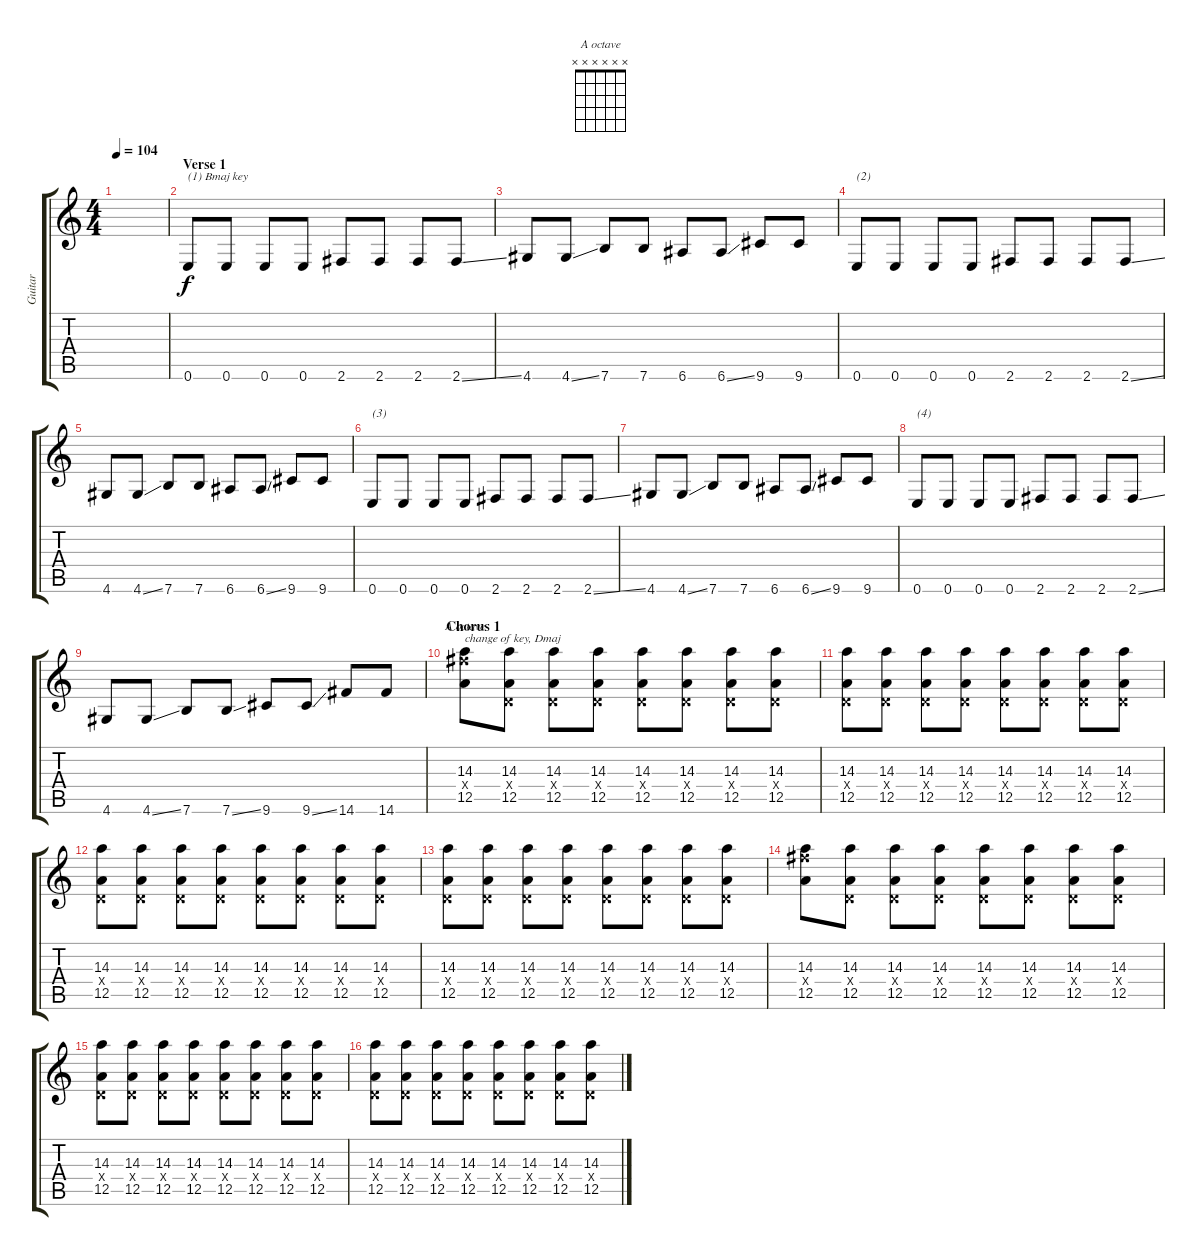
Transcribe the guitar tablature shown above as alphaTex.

\track ("Guitar" "Guitar") {instrument overdrivenguitar}
\staff {score tabs}
\tuning (E4 B3 G3 D3 A2 E2) {hide}
\chord ("A octave" x x x x x x)
\ts (4 4)
\tempo 104
\clef g2
\ks c
|
\section ("" "Verse 1")
0.6.8{txt "(1) Bmaj key"} 0.6.8 0.6.8 0.6.8 2.6.8 2.6.8 2.6.8 2.6{ss}.8 |
4.6.8 4.6{ss}.8 7.6.8 7.6.8 6.6.8 6.6{ss}.8 9.6.8 9.6.8 |
0.6.8{txt "(2)"} 0.6.8 0.6.8 0.6.8 2.6.8 2.6.8 2.6.8 2.6{ss}.8 |
4.6.8 4.6{ss}.8 7.6.8 7.6.8 6.6.8 6.6{ss}.8 9.6.8 9.6.8 |
0.6.8{txt "(3)"} 0.6.8 0.6.8 0.6.8 2.6.8 2.6.8 2.6.8 2.6{ss}.8 |
4.6.8 4.6{ss}.8 7.6.8 7.6.8 6.6.8 6.6{ss}.8 9.6.8 9.6.8 |
0.6.8{txt "(4)"} 0.6.8 0.6.8 0.6.8 2.6.8 2.6.8 2.6.8 2.6{ss}.8 |
4.6.8 4.6{ss}.8 7.6.8 7.6{ss}.8 9.6.8 9.6{ss}.8 14.6.8 14.6.8 |
\section ("" "Chorus 1")
(14.3 16.4{x} 12.5).8{ch "A octave" txt "change of key, Dmaj"} (14.3 0.4{x} 12.5).8 (14.3 0.4{x} 12.5).8 (14.3 0.4{x} 12.5).8 (14.3 0.4{x} 12.5).8 (14.3 0.4{x} 12.5).8 (14.3 0.4{x} 12.5).8 (14.3 0.4{x} 12.5).8 |
(14.3 0.4{x} 12.5).8 (14.3 0.4{x} 12.5).8 (14.3 0.4{x} 12.5).8 (14.3 0.4{x} 12.5).8 (14.3 0.4{x} 12.5).8 (14.3 0.4{x} 12.5).8 (14.3 0.4{x} 12.5).8 (14.3 0.4{x} 12.5).8 |
(14.3 0.4{x} 12.5).8 (14.3 0.4{x} 12.5).8 (14.3 0.4{x} 12.5).8 (14.3 0.4{x} 12.5).8 (14.3 0.4{x} 12.5).8 (14.3 0.4{x} 12.5).8 (14.3 0.4{x} 12.5).8 (14.3 0.4{x} 12.5).8 |
(14.3 0.4{x} 12.5).8 (14.3 0.4{x} 12.5).8 (14.3 0.4{x} 12.5).8 (14.3 0.4{x} 12.5).8 (14.3 0.4{x} 12.5).8 (14.3 0.4{x} 12.5).8 (14.3 0.4{x} 12.5).8 (14.3 0.4{x} 12.5).8 |
(14.3 16.4{x} 12.5).8 (14.3 0.4{x} 12.5).8 (14.3 0.4{x} 12.5).8 (14.3 0.4{x} 12.5).8 (14.3 0.4{x} 12.5).8 (14.3 0.4{x} 12.5).8 (14.3 0.4{x} 12.5).8 (14.3 0.4{x} 12.5).8 |
(14.3 0.4{x} 12.5).8 (14.3 0.4{x} 12.5).8 (14.3 0.4{x} 12.5).8 (14.3 0.4{x} 12.5).8 (14.3 0.4{x} 12.5).8 (14.3 0.4{x} 12.5).8 (14.3 0.4{x} 12.5).8 (14.3 0.4{x} 12.5).8 |
(14.3 0.4{x} 12.5).8 (14.3 0.4{x} 12.5).8 (14.3 0.4{x} 12.5).8 (14.3 0.4{x} 12.5).8 (14.3 0.4{x} 12.5).8 (14.3 0.4{x} 12.5).8 (14.3 0.4{x} 12.5).8 (14.3 0.4{x} 12.5).8
